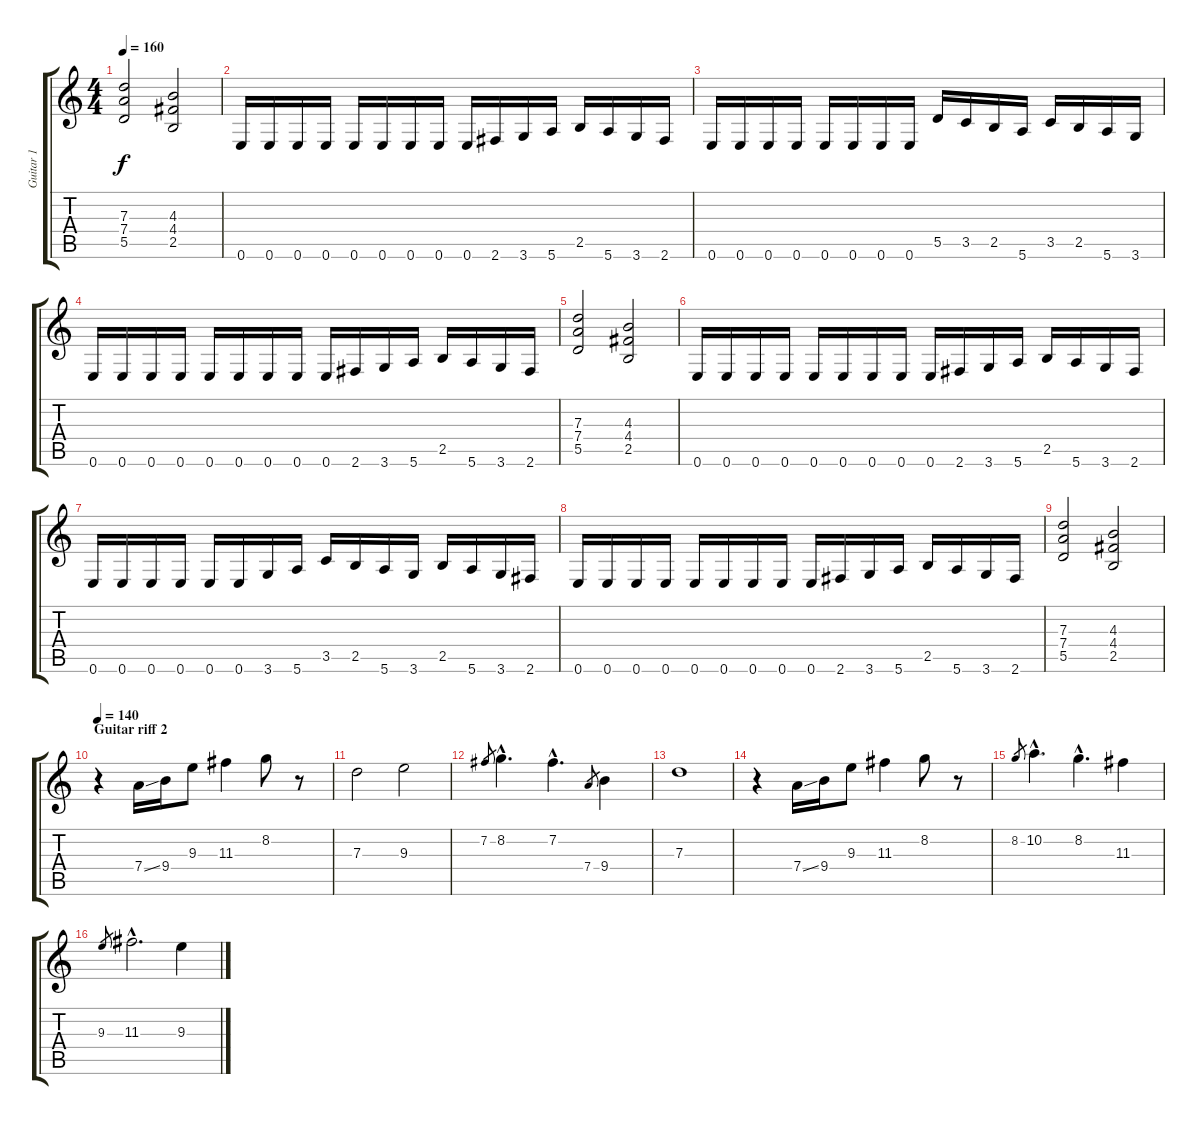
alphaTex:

\track ("Guitar 1" "Guitar 1") {instrument distortionguitar}
\staff {score tabs}
\tuning (E4 B3 G3 D3 A2 E2) {hide}
\ts (4 4)
\tempo 160
\clef g2
\ks c
(7.3 7.4 5.5).2{dy f} (4.3 4.4 2.5).2 |
0.6.16 0.6.16 0.6.16 0.6.16 0.6.16 0.6.16 0.6.16 0.6.16 0.6.16 2.6.16 3.6.16 5.6.16 2.5.16 5.6.16 3.6.16 2.6.16 |
0.6.16 0.6.16 0.6.16 0.6.16 0.6.16 0.6.16 0.6.16 0.6.16 5.5.16 3.5.16 2.5.16 5.6.16 3.5.16 2.5.16 5.6.16 3.6.16 |
0.6.16 0.6.16 0.6.16 0.6.16 0.6.16 0.6.16 0.6.16 0.6.16 0.6.16 2.6.16 3.6.16 5.6.16 2.5.16 5.6.16 3.6.16 2.6.16 |
(7.3 7.4 5.5).2 (4.3 4.4 2.5).2 |
0.6.16 0.6.16 0.6.16 0.6.16 0.6.16 0.6.16 0.6.16 0.6.16 0.6.16 2.6.16 3.6.16 5.6.16 2.5.16 5.6.16 3.6.16 2.6.16 |
0.6.16 0.6.16 0.6.16 0.6.16 0.6.16 0.6.16 3.6.16 5.6.16 3.5.16 2.5.16 5.6.16 3.6.16 2.5.16 5.6.16 3.6.16 2.6.16 |
0.6.16 0.6.16 0.6.16 0.6.16 0.6.16 0.6.16 0.6.16 0.6.16 0.6.16 2.6.16 3.6.16 5.6.16 2.5.16 5.6.16 3.6.16 2.6.16 |
(7.3 7.4 5.5).2 (4.3 4.4 2.5).2 |
\section ("" "Guitar riff 2")
\tempo 140
r.4 7.4{ss}.16 9.4.16 9.3.8 11.3.4 8.2.8 r.8 |
7.3.2 9.3.2 |
7.2.8{gr} 8.2{hac}.4{d} 7.2{hac}.4{d} 7.4.8{gr} 9.4.4 |
7.3.1 |
r.4 7.4{ss}.16 9.4.16 9.3.8 11.3.4 8.2.8 r.8 |
8.2.8{gr} 10.2{hac}.4{d} 8.2{hac}.4{d} 11.3.4 |
9.3.8{gr} 11.3{hac}.2{d} 9.3.4
